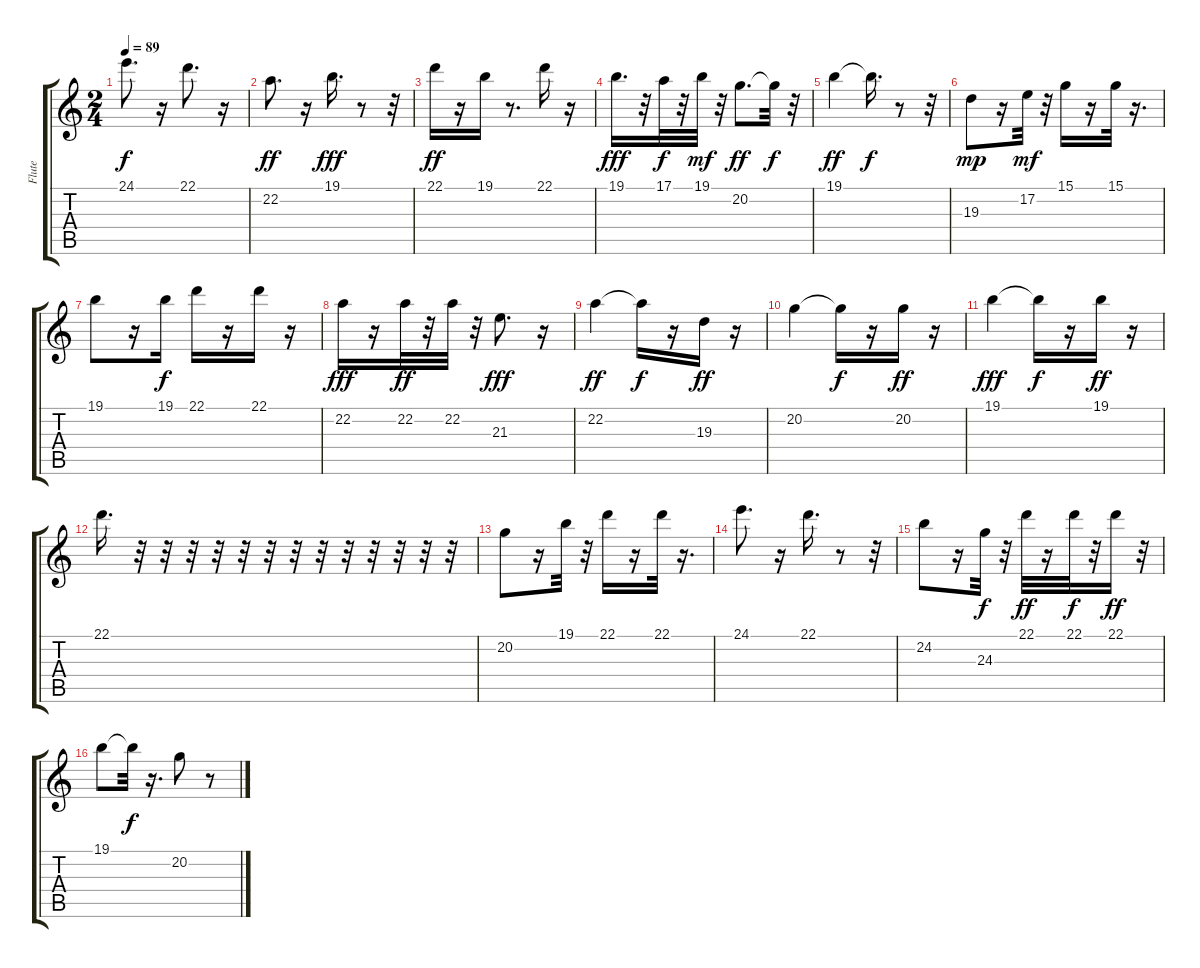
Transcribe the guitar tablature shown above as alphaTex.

\track ("Flute" "Flute") {instrument flute}
\staff {score tabs}
\tuning (E4 B3 G3 D3 A2 E2) {hide}
\ts (2 4)
\tempo 89
\clef g2
\ks c
24.1.8{d dy f} r.16 22.1.8{d} r.16 |
22.2.8{d dy ff} r.16 19.1.16{d dy fff} r.8 r.32 |
22.1.16{dy ff} r.16 19.1.16 r.8{d} 22.1.16 r.16 |
19.1.16{d dy fff} r.32 17.1.32{dy f} r.32 19.1.32{dy mf} r.32 20.2.8{d dy ff} 20.2{t}.32{dy f} r.32 |
19.1.4{dy ff} 19.1{t}.16{d dy f} r.8 r.32 |
19.3.8{dy mp} r.16 17.2.32{dy mf} r.32 15.1.16 r.16 15.1.32 r.16{d} |
19.1.8 r.16 19.1.16{dy f} 22.1.16 r.16 22.1.16 r.16 |
22.2.16{dy fff} r.16 22.2.32{dy ff} r.32 22.2.32 r.32 21.3.8{d dy fff} r.16 |
22.2.4{dy ff} 22.2{t}.16{dy f} r.16 19.3.16{dy ff} r.16 |
20.2.4 20.2{t}.16{dy f} r.16 20.2.16{dy ff} r.16 |
19.1.4{dy fff} 19.1{t}.16{dy f} r.16 19.1.16{dy ff} r.16 |
22.1.16{d} r.32 r.32 r.32 r.32 r.32 r.32 r.32 r.32 r.32 r.32 r.32 r.32 r.32 |
20.2.8 r.16 19.1.32 r.32 22.1.16 r.16 22.1.32 r.16{d} |
24.1.8{d} r.16 22.1.16{d} r.8 r.32 |
24.2.8 r.16 24.3.32{dy f} r.32 22.1.32{dy ff} r.16 22.1.32{dy f} r.32 22.1.16{dy ff} r.32 |
19.1.8 19.1{t}.32{dy f} r.16{d} 20.2.8 r.8
